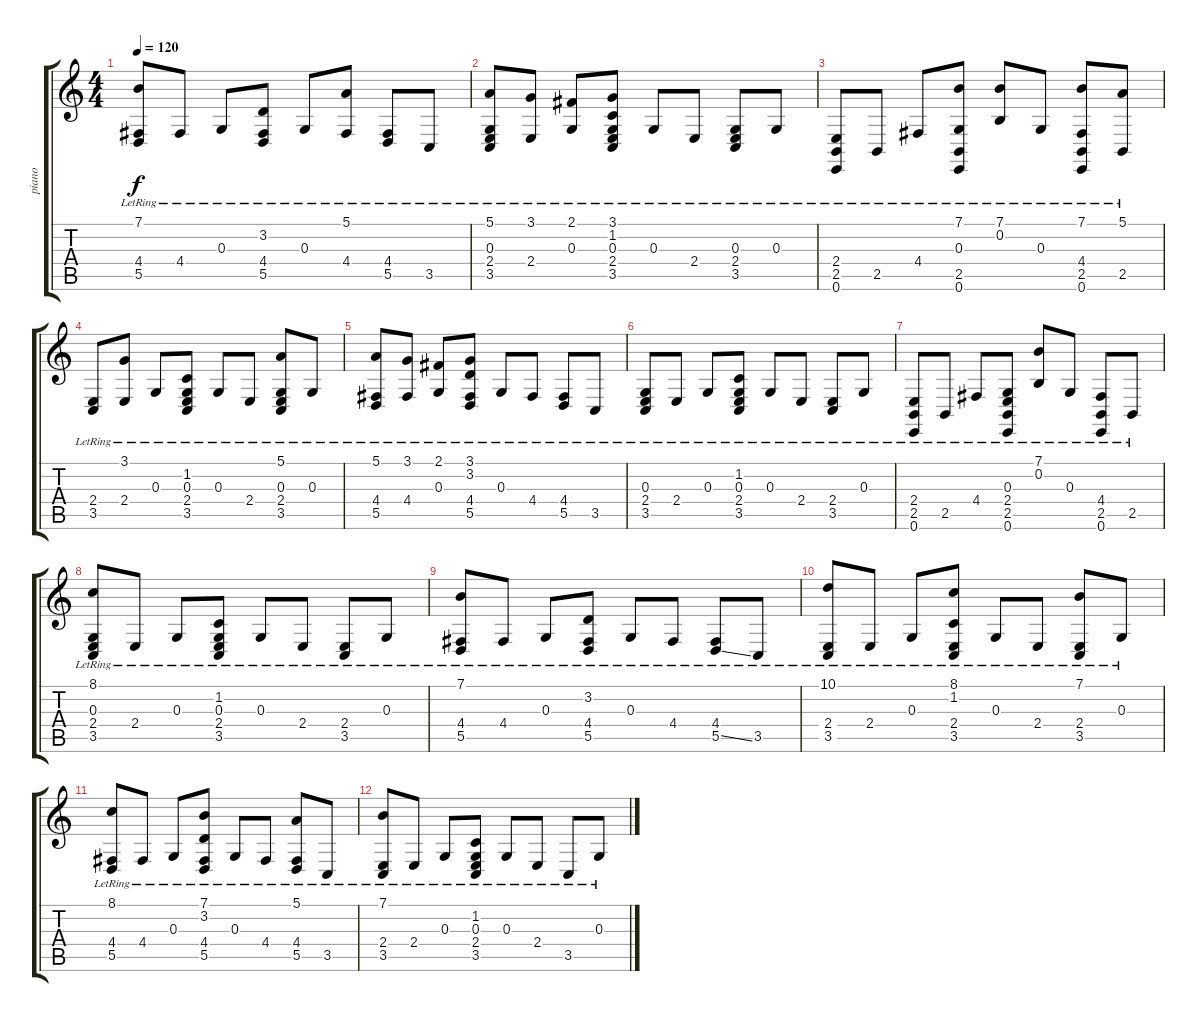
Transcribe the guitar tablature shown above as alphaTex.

\track ("piano" "piano") {instrument electricgrandpiano}
\staff {score tabs}
\tuning (E4 B3 G3 D3 A2 E2) {hide}
\ts (4 4)
\tempo 120
\clef g2
\ks c
(7.1{lr} 4.4 5.5{lr}).8{dy f} 4.4{lr}.8 0.3{lr}.8 (3.2{lr} 4.4 5.5).8 0.3{lr}.8 (5.1{lr} 4.4{lr}).8 (4.4 5.5{lr}).8 3.5{lr}.8 |
(5.1{lr} 0.3 2.4 3.5{lr}).8 (3.1{lr} 2.4{lr}).8 (2.1{lr} 0.3{lr}).8 (3.1{lr} 1.2{lr} 0.3 2.4 3.5).8 0.3{lr}.8 2.4{lr}.8 (0.3 2.4 3.5{lr}).8 0.3{lr}.8 |
(2.4 2.5 0.6{lr}).8 2.5{lr}.8 4.4{lr}.8 (7.1 0.3{lr} 2.5 0.6).8 (7.1{lr} 0.2{lr}).8 0.3{lr}.8 (7.1 4.4{lr} 2.5 0.6).8 (5.1 2.5{lr}).8 |
(2.4 3.5{lr}).8 (3.1{lr} 2.4{lr}).8 0.3{lr}.8 (1.2{lr} 0.3 2.4 3.5).8 0.3{lr}.8 2.4{lr}.8 (5.1 0.3 2.4 3.5{lr}).8 0.3{lr}.8 |
(5.1{lr} 4.4 5.5{lr}).8 (3.1 4.4{lr}).8 (2.1 0.3{lr}).8 (3.1 3.2{lr} 4.4 5.5).8 0.3{lr}.8 4.4{lr}.8 (4.4 5.5{lr}).8 3.5{lr}.8 |
(0.3 2.4 3.5{lr}).8 2.4{lr}.8 0.3{lr}.8 (1.2{lr} 0.3 2.4 3.5).8 0.3{lr}.8 2.4{lr}.8 (2.4 3.5{lr}).8 0.3{lr}.8 |
(2.4 2.5 0.6{lr}).8 2.5{lr}.8 4.4{lr}.8 (0.3{lr} 2.4 2.5 0.6).8 (7.1{lr} 0.2{lr}).8 0.3{lr}.8 (4.4{lr} 2.5 0.6).8 2.5{lr}.8 |
(8.1{lr} 0.3 2.4 3.5{lr}).8 2.4{lr}.8 0.3{lr}.8 (1.2{lr} 0.3 2.4 3.5).8 0.3{lr}.8 2.4{lr}.8 (2.4 3.5{lr}).8 0.3{lr}.8 |
(7.1{lr} 4.4 5.5{lr}).8 4.4{lr}.8 0.3{lr}.8 (3.2{lr} 4.4 5.5).8 0.3{lr}.8 4.4{lr}.8 (4.4 5.5{ss lr}).8 3.5{lr}.8 |
(10.1{lr} 2.4 3.5{lr}).8 2.4{lr}.8 0.3{lr}.8 (8.1{lr} 1.2{lr} 2.4 3.5).8 0.3{lr}.8 2.4{lr}.8 (7.1 2.4 3.5{lr}).8 0.3{lr}.8 |
(8.1 4.4 5.5{lr}).8 4.4{lr}.8 0.3{lr}.8 (7.1 3.2{lr} 4.4 5.5).8 0.3{lr}.8 4.4{lr}.8 (5.1 4.4 5.5{lr}).8 3.5{lr}.8 |
(7.1 2.4 3.5{lr}).8 2.4{lr}.8 0.3{lr}.8 (1.2{lr} 0.3 2.4 3.5).8 0.3{lr}.8 2.4{lr}.8 3.5{lr}.8 0.3{lr}.8
